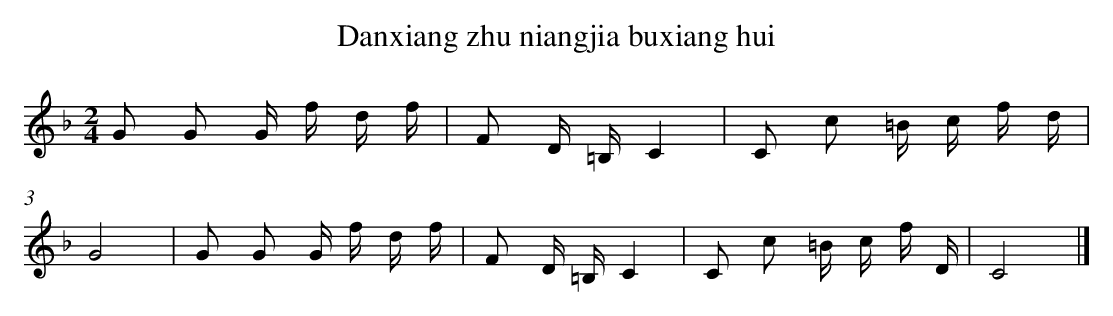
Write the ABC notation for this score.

X:1
T: Danxiang zhu niangjia buxiang hui
L: 1/16
M: 2/4
K: F
G2 G2 G f d f [I:setbarnb 1]|
F2 D =B,C4 |
C2 c2 =B c f d |
G8 |
G2 G2 G f d f |
F2 D =B,C4 |
C2 c2 =B c f D |
C8 |]
